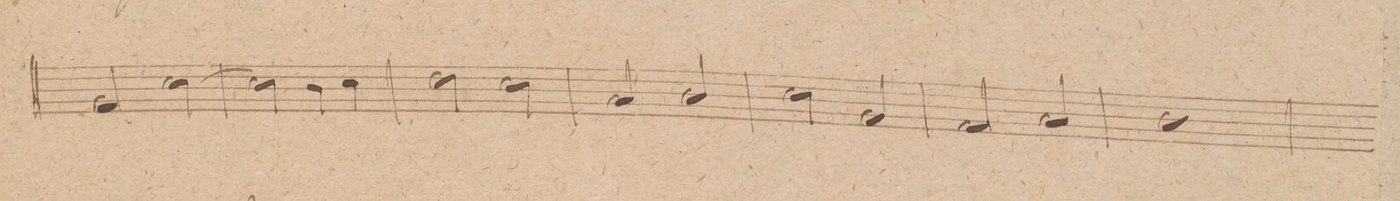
**kern	**dynam
*I"Clarnetto. in A.	*
*clefG2	*
*k[]	*
*met(c|)	*
*M2/2	*
2f/	.
[2cc\	.
=164	=164
2cc\]	.
4b\	.
4cc\	.
=165	=165
2dd\	.
2cc\	.
=166	=166
2a/	.
2b/	.
=167	=167
2cc\	.
2g/	.
=168	=168
2f/	.
2a/	.
=169	=169
1b	.
=170	=170
*-	*-
